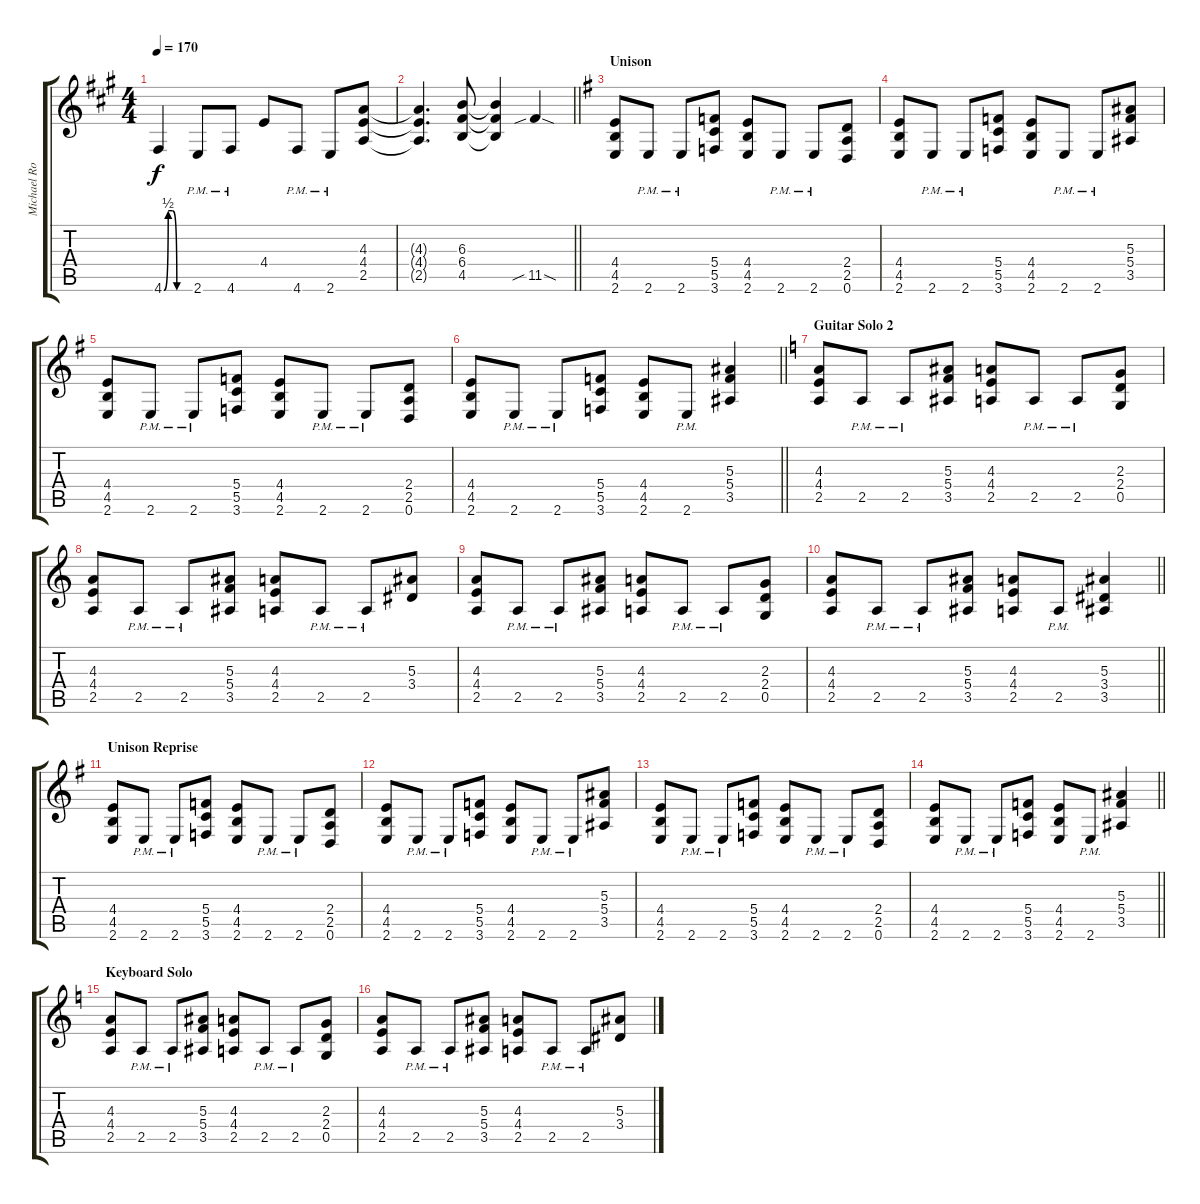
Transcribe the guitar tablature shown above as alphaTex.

\track ("Michael Romeo Gtr. L" "Michael Ro") {instrument distortionguitar}
\staff {score tabs}
\tuning (D4 A3 F3 C3 G2 D2) {hide}
\ts (4 4)
\tempo 170
\clef g2
\ks f#minor
4.6{be (custom 0 0 10 2 20 2 30 0 60 0)}.4{dy f} 2.6{pm}.8 4.6{pm}.8 4.4.8 4.6{pm}.8 2.6{pm}.8 (4.3 4.4 2.5).8 |
\barLineRight lightlight
(4.3{t} 4.4{t} 2.5{t}).4{d} (6.3 6.4 4.5).8 (6.3{t} 6.4{t} 4.5{t}).4 11.5{sib sod}.4 |
\section ("" "Unison")
\ks eminor
(4.4 4.5 2.6).8 2.6{pm}.8 2.6{pm}.8 (5.4 5.5 3.6).8 (4.4 4.5 2.6).8 2.6{pm}.8 2.6{pm}.8 (2.4 2.5 0.6).8 |
(4.4 4.5 2.6).8 2.6{pm}.8 2.6{pm}.8 (5.4 5.5 3.6).8 (4.4 4.5 2.6).8 2.6{pm}.8 2.6{pm}.8 (5.3 5.4 3.5).8 |
(4.4 4.5 2.6).8 2.6{pm}.8 2.6{pm}.8 (5.4 5.5 3.6).8 (4.4 4.5 2.6).8 2.6{pm}.8 2.6{pm}.8 (2.4 2.5 0.6).8 |
\barLineRight lightlight
(4.4 4.5 2.6).8 2.6{pm}.8 2.6{pm}.8 (5.4 5.5 3.6).8 (4.4 4.5 2.6).8 2.6{pm}.8 (5.3 5.4 3.5).4 |
\section ("" "Guitar Solo 2")
\ks aminor
(4.3 4.4 2.5).8 2.5{pm}.8 2.5{pm}.8 (5.3 5.4 3.5).8 (4.3 4.4 2.5).8 2.5{pm}.8 2.5{pm}.8 (2.3 2.4 0.5).8 |
(4.3 4.4 2.5).8 2.5{pm}.8 2.5{pm}.8 (5.3 5.4 3.5).8 (4.3 4.4 2.5).8 2.5{pm}.8 2.5{pm}.8 (5.3 3.4).8 |
(4.3 4.4 2.5).8 2.5{pm}.8 2.5{pm}.8 (5.3 5.4 3.5).8 (4.3 4.4 2.5).8 2.5{pm}.8 2.5{pm}.8 (2.3 2.4 0.5).8 |
\barLineRight lightlight
(4.3 4.4 2.5).8 2.5{pm}.8 2.5{pm}.8 (5.3 5.4 3.5).8 (4.3 4.4 2.5).8 2.5{pm}.8 (5.3 3.4 3.5).4 |
\section ("" "Unison Reprise")
\ks eminor
(4.4 4.5 2.6).8 2.6{pm}.8 2.6{pm}.8 (5.4 5.5 3.6).8 (4.4 4.5 2.6).8 2.6{pm}.8 2.6{pm}.8 (2.4 2.5 0.6).8 |
(4.4 4.5 2.6).8 2.6{pm}.8 2.6{pm}.8 (5.4 5.5 3.6).8 (4.4 4.5 2.6).8 2.6{pm}.8 2.6{pm}.8 (5.3 5.4 3.5).8 |
(4.4 4.5 2.6).8 2.6{pm}.8 2.6{pm}.8 (5.4 5.5 3.6).8 (4.4 4.5 2.6).8 2.6{pm}.8 2.6{pm}.8 (2.4 2.5 0.6).8 |
\barLineRight lightlight
(4.4 4.5 2.6).8 2.6{pm}.8 2.6{pm}.8 (5.4 5.5 3.6).8 (4.4 4.5 2.6).8 2.6{pm}.8 (5.3 5.4 3.5).4 |
\section ("" "Keyboard Solo")
\ks aminor
(4.3 4.4 2.5).8 2.5{pm}.8 2.5{pm}.8 (5.3 5.4 3.5).8 (4.3 4.4 2.5).8 2.5{pm}.8 2.5{pm}.8 (2.3 2.4 0.5).8 |
(4.3 4.4 2.5).8 2.5{pm}.8 2.5{pm}.8 (5.3 5.4 3.5).8 (4.3 4.4 2.5).8 2.5{pm}.8 2.5{pm}.8 (5.3 3.4).8
